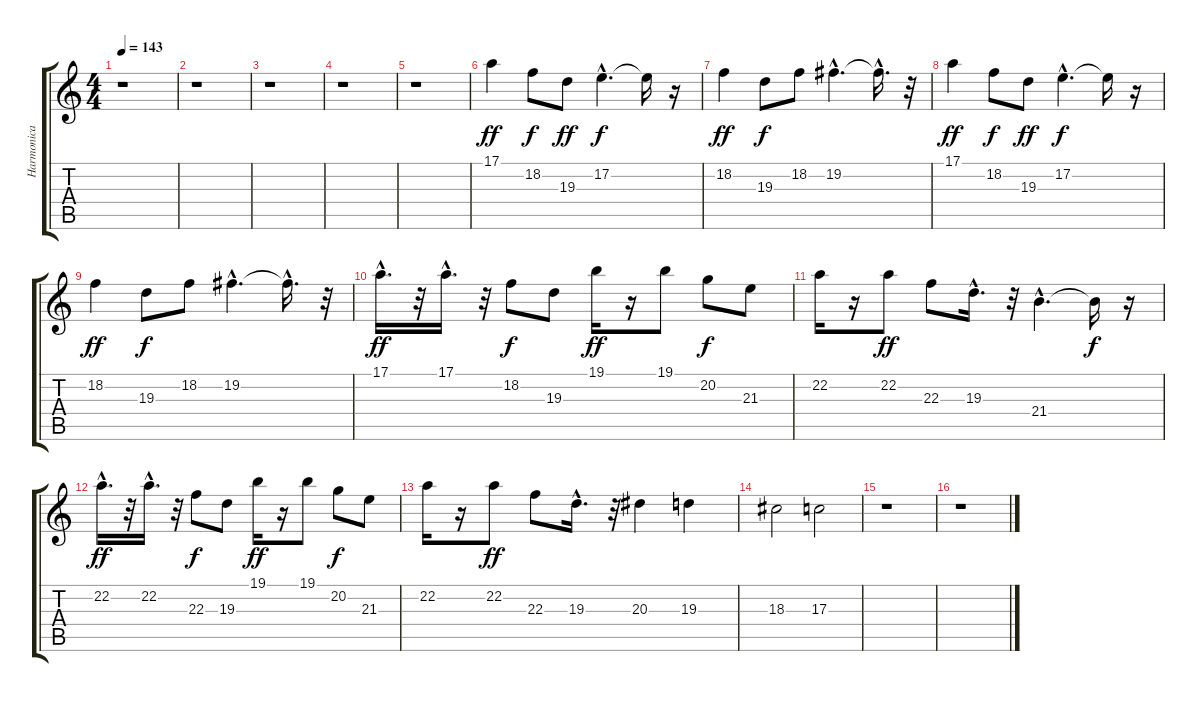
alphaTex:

\track ("Harmonica" "Harmonica") {instrument harmonica}
\staff {score tabs}
\tuning (E4 B3 G3 D3 A2 E2) {hide}
\ts (4 4)
\tempo 143
\clef g2
\ks c
r.1{dy ff} |
r.1 |
r.1 |
r.1 |
r.1 |
17.1.4 18.2.8{dy f} 19.3.8{dy ff} 17.2{hac}.4{d dy f} 17.2{t}.16 r.16 |
18.2.4{dy ff} 19.3.8{dy f} 18.2.8 19.2{hac}.4{d} 19.2{hac t}.16{d} r.32 |
17.1.4{dy ff} 18.2.8{dy f} 19.3.8{dy ff} 17.2{hac}.4{d dy f} 17.2{t}.16 r.16 |
18.2.4{dy ff} 19.3.8{dy f} 18.2.8 19.2{hac}.4{d} 19.2{hac t}.16{d} r.32 |
17.1{hac}.16{d dy ff} r.32 17.1{hac}.16{d} r.32 18.2.8{dy f} 19.3.8 19.1.16{dy ff} r.16 19.1.8 20.2.8{dy f} 21.3.8 |
22.2.16 r.16 22.2.8{dy ff} 22.3.8 19.3{hac}.16{d} r.32 21.4{hac}.4{d} 21.4{t}.16{dy f} r.16 |
22.2{hac}.16{d dy ff} r.32 22.2{hac}.16{d} r.32 22.3.8{dy f} 19.3.8 19.1.16{dy ff} r.16 19.1.8 20.2.8{dy f} 21.3.8 |
22.2.16 r.16 22.2.8{dy ff} 22.3.8 19.3{hac}.16{d} r.32 20.3.4 19.3.4 |
18.3.2 17.3.2 |
r.1 |
r.1
